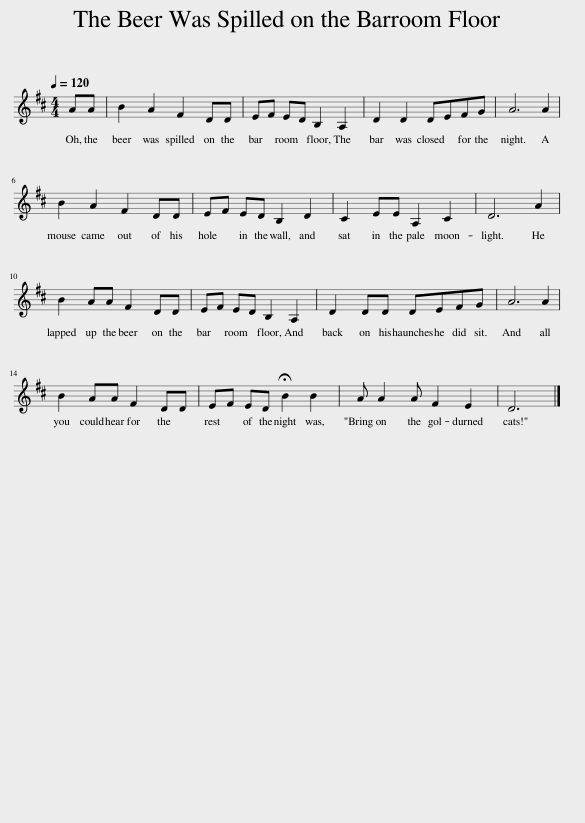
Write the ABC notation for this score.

X:1
L:1/8
Q:1/4=120
M:4/4
I:linebreak $
K:D
V:1 treble
V:1
 AA | B2 A2 F2 DD | EF ED B,2 A,2 | D2 D2 DEFG | A6 A2 |$ %5
 B2 A2 F2 DD | EF ED B,2 D2 | C2 EE A,2 C2 | D6 A2 |$ B2 AA F2 DD | %10
 EF ED B,2 A,2 | D2 DD DEFG | A6 A2 |$ B2 AA F2 DD | EF ED !fermata!B2 B2 | %15
 A A2 A F2 E2 | D6 |] %17
